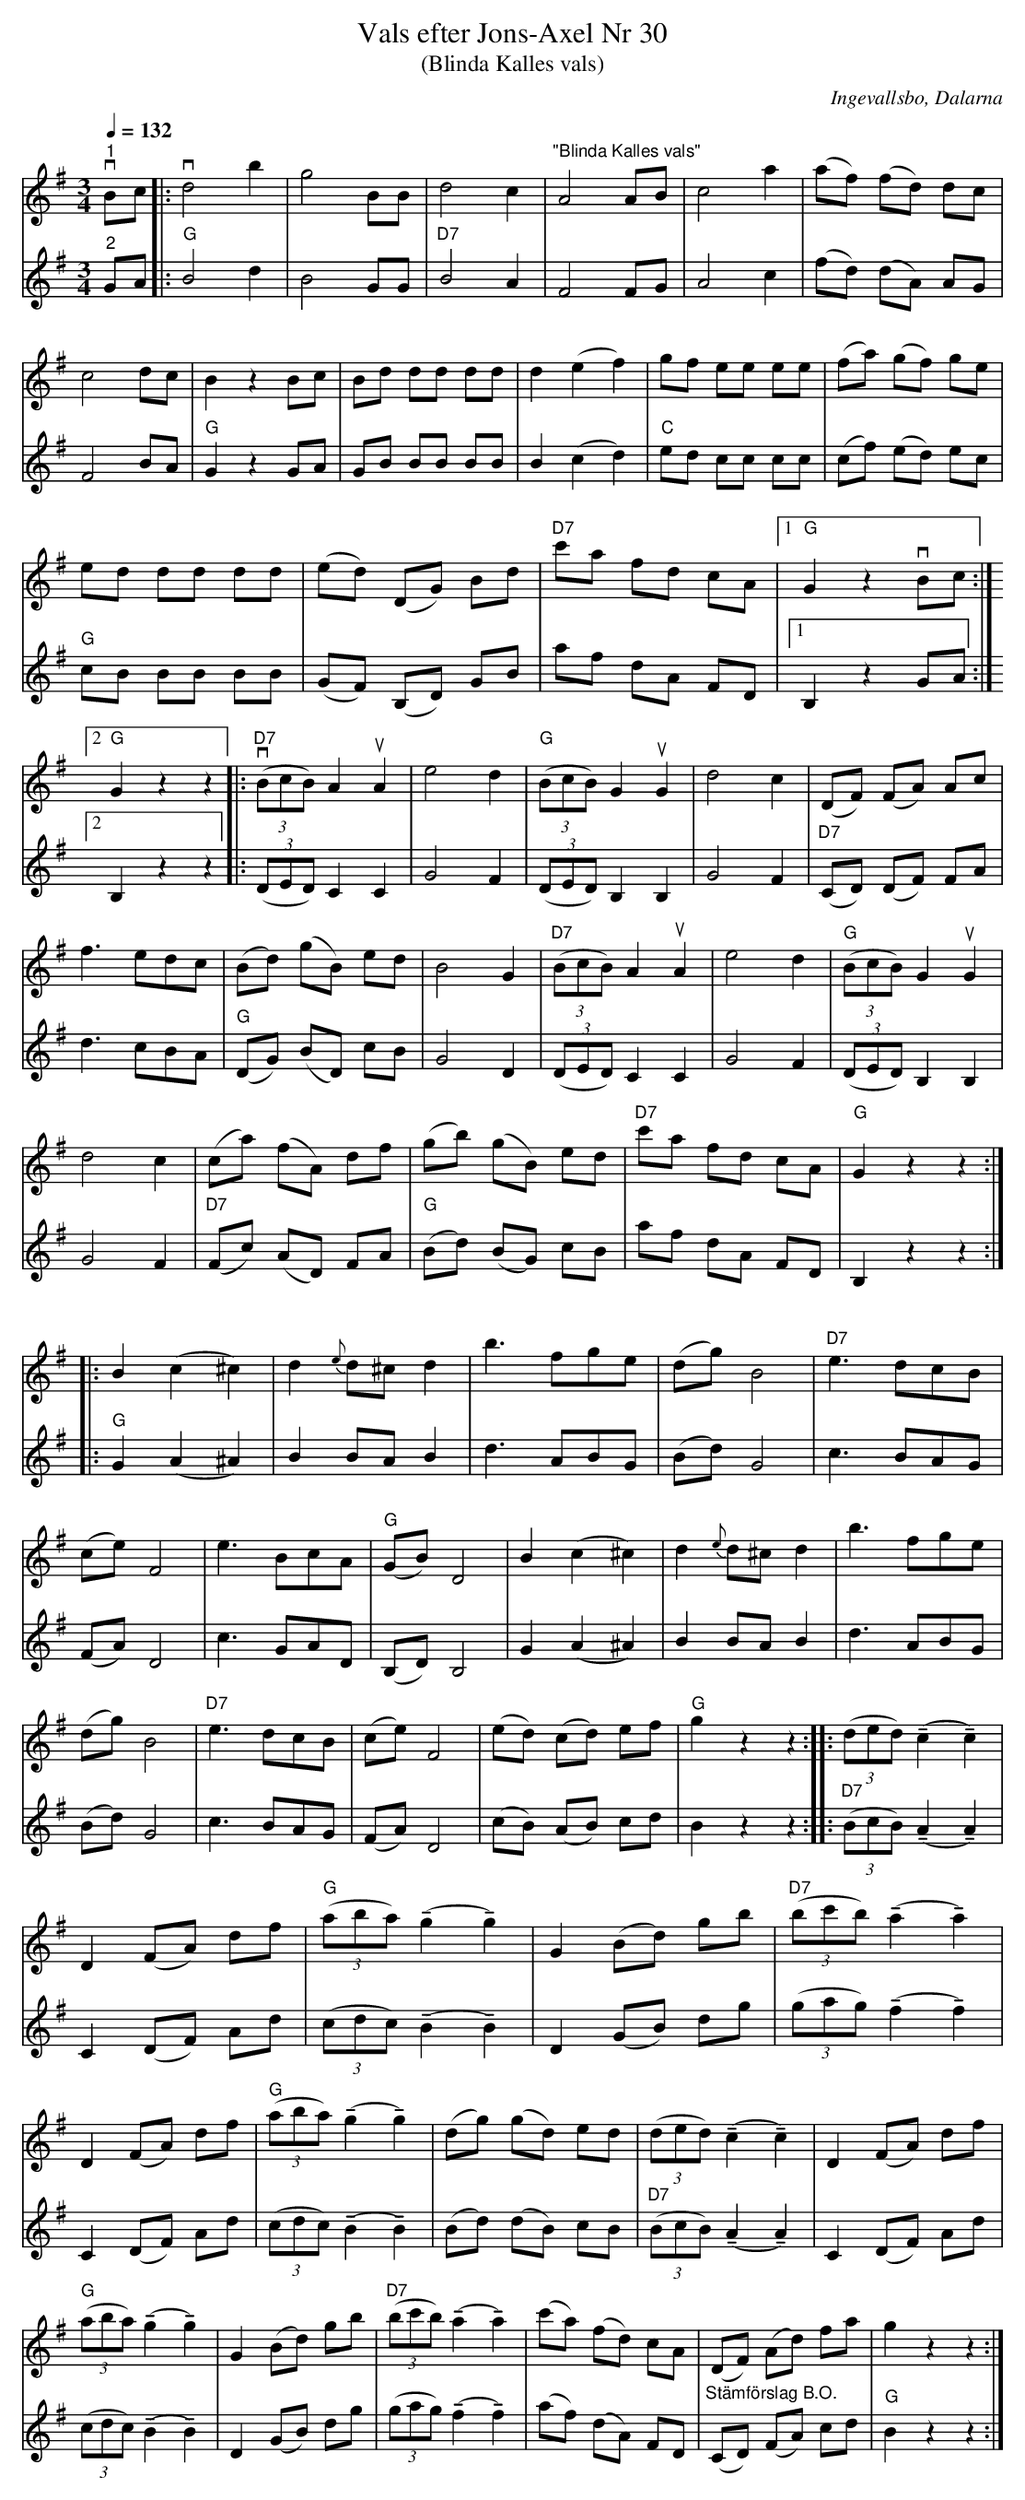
X:1
T:Vals efter Jons-Axel Nr 30
T:(Blinda Kalles vals)
O:Ingevallsbo, Dalarna
L:1/8
Q:1/4=132
M:3/4
U:t=tenuto
K:G
V:1
"^1"v Bc |:v d4 b2 | g4 BB | d4 c2 | "^\"Blinda Kalles vals\"" A4 AB | c4 a2 | (af) (fd) dc | c4 dc |
B2 z2 Bc | Bd dd dd | d2 (e2 f2) | gf ee ee | (fa) (gf) ge | ed dd dd |
(ed) (DG) Bd | "D7" c'a fd cA |1"G" G2 z2v Bc :|2"G" G2 z2 z2 |: "D7"v (3(BcB) A2u A2 |
e4 d2 |"G" (3(BcB) G2u G2 | d4 c2 | (DF) (FA) Ac | f3 edc | (Bd) (gB) ed |
B4 G2 |"D7" (3(BcB) A2u A2 | e4 d2 |"G" (3(BcB) G2u G2 | d4 c2 | (ca) (fA) df |
(gb) (gB) ed |"D7" c'a fd cA |"G" G2 z2 z2 :: B2 (c2 ^c2) | d2{e} d^c d2 | b3 fge |
(dg) B4 |"D7" e3 dcB | (ce) F4 | e3 BcA |"G" (GB) D4 | B2 (c2 ^c2) | d2{e} d^c d2 |
b3 fge | (dg) B4 |"D7" e3 dcB | (ce) F4 | (ed) (cd) ef |"G" g2 z2 z2 ::
(3(ded) (tc2 tc2) | D2 (FA) df |"G" (3(aba) (tg2 tg2) | G2 (Bd) gb | "D7" (3(bc'b) (ta2 ta2) |
D2 (FA) df |"G" (3(aba) (tg2 tg2) | (dg) (gd) ed | (3(ded) (tc2 tc2) | D2 (FA) df | "G" (3(aba) (tg2 tg2) |
G2 (Bd) gb |"D7" (3(bc'b) (ta2 ta2) | (c'a) (fd) cA | (DF) (Ad) fa | g2 z2 z2 :|
V:2
"^2" GA |:"G" B4 d2 | B4 GG |"D7" B4 A2 | F4 FG | A4 c2 | (fd) (dA) AG | F4 BA |"G" G2 z2 GA |
GB BB BB | B2 (c2 d2) |"C" ed cc cc | (cf) (ed) ec |"G" cB BB BB | (GF) (B,D) GB | af dA FD |1 B,2 z2 GA :|2 B,2 z2 z2 |: (3(DED) C2 C2 | G4 F2 | (3(DED) B,2 B,2 | G4 F2 |"D7" (CD) (DF) FA |
d3 cBA |"G" (DG) (BD) cB | G4 D2 | (3(DED) C2 C2 | G4 F2 | (3(DED) B,2 B,2 | G4 F2 |
"D7" (Fc) (AD) FA |"G" (Bd) (BG) cB | af dA FD | B,2 z2 z2 ::"G" G2 (A2 ^A2) | B2 BA B2 |
d3 ABG | (Bd) G4 | c3 BAG | (FA) D4 | c3 GAD | (B,D) B,4 | G2 (A2 ^A2) | B2 BA B2 | d3 ABG |
(Bd) G4 | c3 BAG | (FA) D4 | (cB) (AB) cd | B2 z2 z2 ::"D7" (3(BcB) (tA2 tA2) |
C2 (DF) Ad | (3(cdc) (tB2 tB2) | D2 (GB) dg | (3(gag) (tf2 tf2) |
C2 (DF) Ad | (3(cdc) (tB2 tB2) | (Bd) (dB) cB |
"D7" (3(BcB) (tA2 tA2) | C2 (DF) Ad | (3(cdc) (tB2 tB2) | D2 (GB) dg |
(3(gag) (tf2 tf2) | (af) (dA) FD |"^Stämförslag B.O." (CD) (FA) cd |"G" B2 z2 z2 :|
